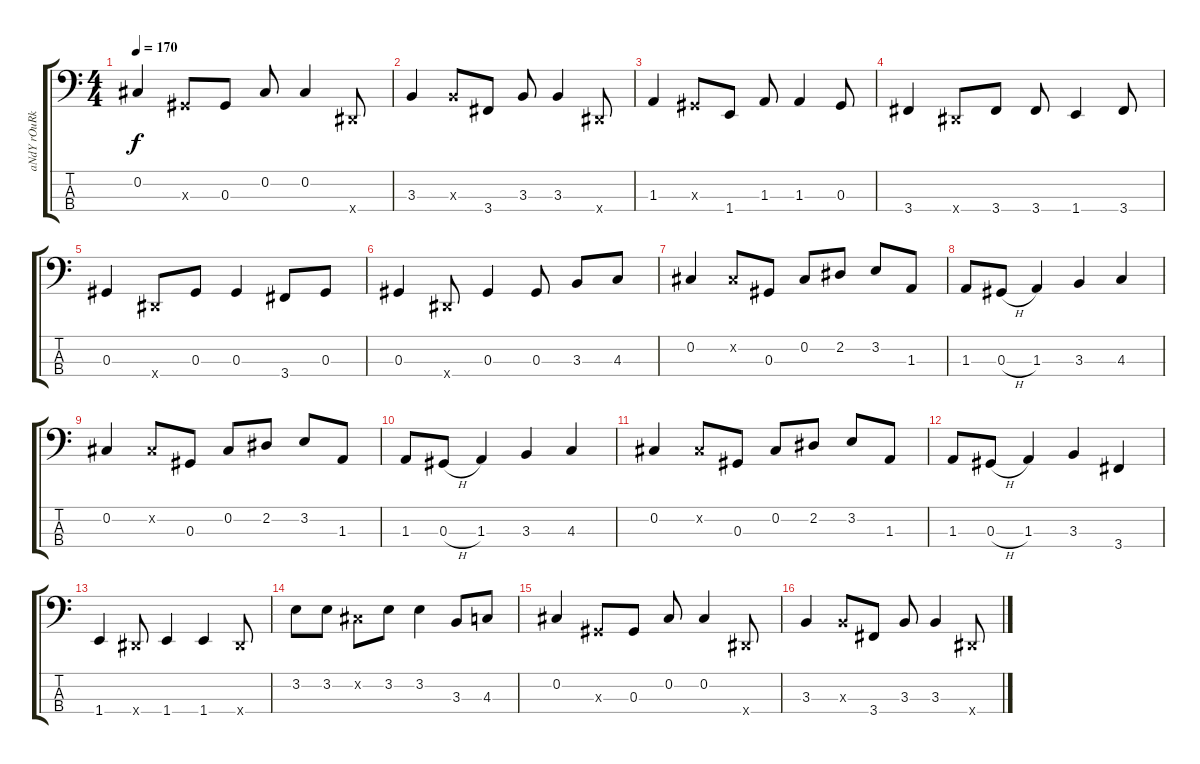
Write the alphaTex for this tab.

\track ("aNdY rOuRkE" "aNdY rOuRk") {instrument electricbassfinger}
\staff {score tabs}
\tuning (Gb2 Db2 Ab1 Eb1) {hide}
\ts (4 4)
\tempo 170
\clef f4
\ks c
0.2.4{dy f instrument electricbassfinger} 0.3{x}.8 0.3.8 0.2.8 0.2.4 0.4{x}.8 |
3.3.4 3.3{x}.8 3.4.8 3.3.8 3.3.4 0.4{x}.8 |
1.3.4 0.3{x}.8 1.4.8 1.3.8 1.3.4 0.3.8 |
3.4.4 0.4{x}.8 3.4.8 3.4.8 1.4.4 3.4.8 |
0.3.4 0.4{x}.8 0.3.8 0.3.4 3.4.8 0.3.8 |
0.3.4 0.4{x}.8 0.3.4 0.3.8 3.3.8 4.3.8 |
0.2.4 0.2{x}.8 0.3.8 0.2.8 2.2.8 3.2.8 1.3.8 |
1.3.8 0.3{h}.8 1.3.4 3.3.4 4.3.4 |
0.2.4 0.2{x}.8 0.3.8 0.2.8 2.2.8 3.2.8 1.3.8 |
1.3.8 0.3{h}.8 1.3.4 3.3.4 4.3.4 |
0.2.4 0.2{x}.8 0.3.8 0.2.8 2.2.8 3.2.8 1.3.8 |
1.3.8 0.3{h}.8 1.3.4 3.3.4 3.4.4 |
1.4.4 0.4{x}.8 1.4.4 1.4.4 0.4{x}.8 |
3.2.8 3.2.8 0.2{x}.8 3.2.8 3.2.4 3.3.8 4.3.8 |
0.2.4 0.3{x}.8 0.3.8 0.2.8 0.2.4 0.4{x}.8 |
3.3.4 3.3{x}.8 3.4.8 3.3.8 3.3.4 0.4{x}.8
